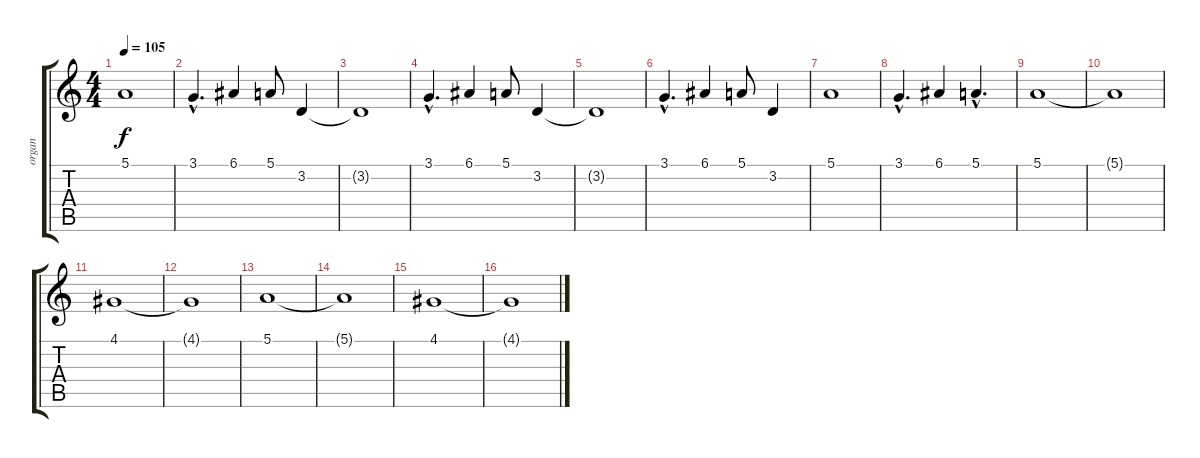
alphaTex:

\track ("organ" "organ") {instrument churchorgan}
\staff {score tabs}
\tuning (E4 B3 G3 D3 A2 E2) {hide}
\ts (4 4)
\tempo 105
\clef g2
\ks c
5.1.1{dy f} |
3.1{hac}.4{d} 6.1.4 5.1.8 3.2.4 |
3.2{t}.1 |
3.1{hac}.4{d} 6.1.4 5.1.8 3.2.4 |
3.2{t}.1 |
3.1{hac}.4{d} 6.1.4 5.1.8 3.2.4 |
5.1.1 |
3.1{hac}.4{d} 6.1.4 5.1{hac}.4{d} |
5.1.1 |
5.1{t}.1 |
4.1.1 |
4.1{t}.1 |
5.1.1 |
5.1{t}.1 |
4.1.1 |
4.1{t}.1
